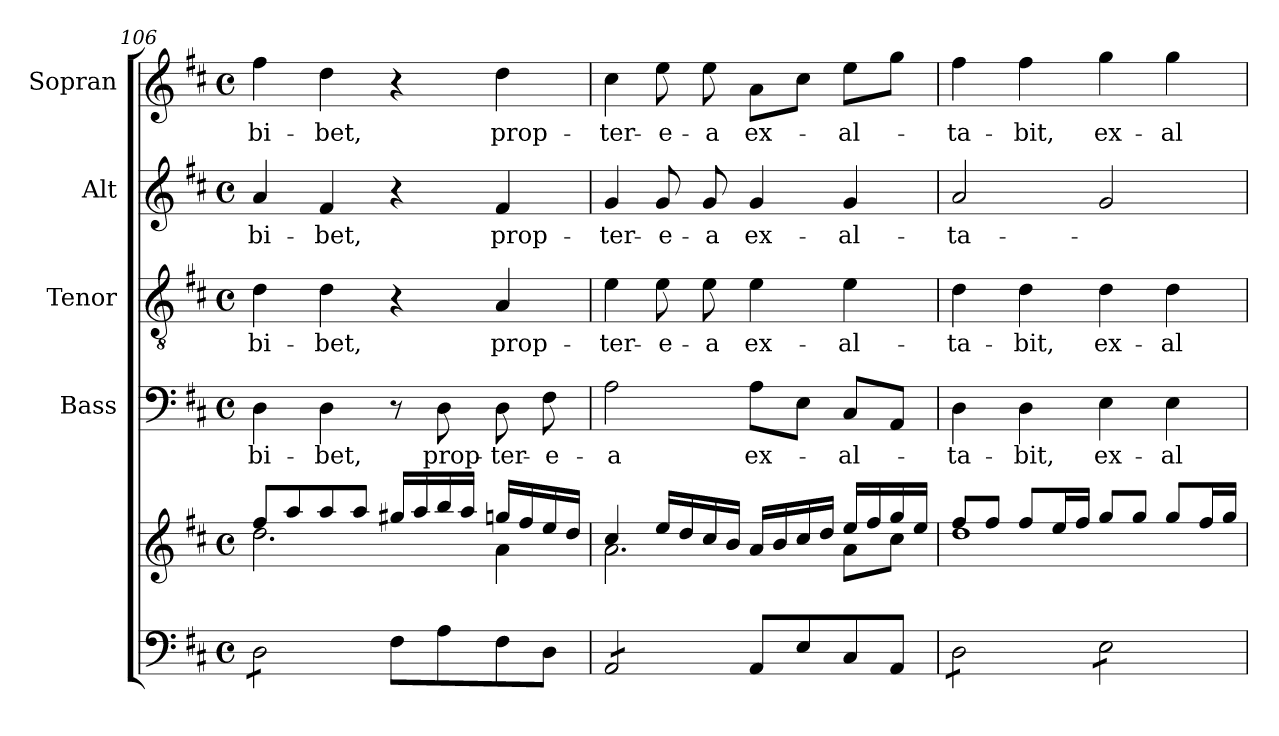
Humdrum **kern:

**kern	**kern	**kern	**text	**kern	**text	**kern	**text	**kern	**text
*part5	*part5	*part4	*part4	*part3	*part3	*part2	*part2	*part1	*part1
*staff6	*staff5	*staff4	*staff4	*staff3	*staff3	*staff2	*staff2	*staff1	*staff1
*	*	*I"Bass	*	*I"Tenor	*	*I"Alt	*	*I"Sopran	*
*	*	*I'B.	*	*I'T.	*	*I'A.	*	*I'S.	*
*clefF4	*clefG2	*clefF4	*	*clefGv2	*	*clefG2	*	*clefG2	*
*k[f#c#]	*k[f#c#]	*k[f#c#]	*	*k[f#c#]	*	*k[f#c#]	*	*k[f#c#]	*
*D:	*D:	*D:	*	*D:	*	*D:	*	*D:	*
*M4/4	*M4/4	*M4/4	*	*M4/4	*	*M4/4	*	*M4/4	*
*met(c)	*met(c)	*met(c)	*	*met(c)	*	*met(c)	*	*met(c)	*
=106	=106	=106	=106	=106	=106	=106	=106	=106	=106
*	*^	*	*	*	*	*	*	*	*
!	!	!	!	!LO:LY:b	!	!LO:LY:b	!	!LO:LY:b	!	!LO:LY:b
*tremolo	*	*	*	*	*	*	*	*	*	*
8D\L	8ff#/L	2.dd\	4D\	bi-	4d\	bi-	4a/	bi-	4ff#\	bi-
8D\	8aa/	.	.	.	.	.	.	.	.	.
!	!	!	!	!LO:LY:b	!	!LO:LY:b	!	!LO:LY:b	!	!LO:LY:b
8D\	8aa/	.	4D\	-bet,	4d\	-bet,	4f#/	-bet,	4dd\	-bet,
8D\J	8aa/J	.	.	.	.	.	.	.	.	.
*Xtremolo	*	*	*	*	*	*	*	*	*	*
8F#\L	16gg#X/LL	.	8r	.	4r	.	4r	.	4r	.
.	16aa/	.	.	.	.	.	.	.	.	.
!	!	!	!	!LO:LY:b	!	!	!	!	!	!
8A\	16bb/	.	8D\	prop-	.	.	.	.	.	.
.	16aa/JJ	.	.	.	.	.	.	.	.	.
!	!	!	!	!LO:LY:b	!	!LO:LY:b	!	!LO:LY:b	!	!LO:LY:b
8F#\	16ggn/LL	4a\	8D\	-ter-	4A/	prop-	4f#/	prop-	4dd\	prop-
.	16ff#/	.	.	.	.	.	.	.	.	.
!	!	!	!	!LO:LY:b	!	!	!	!	!	!
8D\J	16ee/	.	8F#\	-e-	.	.	.	.	.	.
.	16dd/JJ	.	.	.	.	.	.	.	.	.
=107	=107	=107	=107	=107	=107	=107	=107	=107	=107	=107
!	!	!	!	!LO:LY:b	!	!LO:LY:b	!	!LO:LY:b	!	!LO:LY:b
*tremolo	*	*	*	*	*	*	*	*	*	*
8AA/L	4cc#/	2.a\	2A\	-a	4e\	-ter-	4g/	-ter-	4cc#\	-ter-
8AA/	.	.	.	.	.	.	.	.	.	.
!	!	!	!	!	!	!LO:LY:b	!	!LO:LY:b	!	!LO:LY:b
8AA/	16ee/LL	.	.	.	8e\	-e-	8g/	-e-	8ee\	-e-
.	16dd/	.	.	.	.	.	.	.	.	.
!	!	!	!	!	!	!LO:LY:b	!	!LO:LY:b	!	!LO:LY:b
8AA/J	16cc#/	.	.	.	8e\	-a	8g/	-a	8ee\	-a
*Xtremolo	*	*	*	*	*	*	*	*	*	*
.	16b/JJ	.	.	.	.	.	.	.	.	.
!	!	!	!	!LO:LY:b	!	!LO:LY:b	!	!LO:LY:b	!	!LO:LY:b
8AA/L	16a/LL	.	8A\L	ex-	4e\	ex-	4g/	ex-	8a\L	ex-
.	16b/	.	.	.	.	.	.	.	.	.
8E/	16cc#/	.	8E\J	.	.	.	.	.	8cc#\J	.
.	16dd/JJ	.	.	.	.	.	.	.	.	.
!	!	!	!	!LO:LY:b	!	!LO:LY:b	!	!LO:LY:b	!	!LO:LY:b
8C#/	16ee/LL	8a\L	8C#/L	-al-	4e\	-al-	4g/	-al-	8ee\L	-al-
.	16ff#/	.	.	.	.	.	.	.	.	.
8AA/J	16gg/	8cc#\J	8AA/J	.	.	.	.	.	8gg\J	.
.	16ee/JJ	.	.	.	.	.	.	.	.	.
=108	=108	=108	=108	=108	=108	=108	=108	=108	=108	=108
!	!	!	!	!LO:LY:b	!	!LO:LY:b	!	!LO:LY:b	!	!LO:LY:b
*tremolo	*	*	*	*	*	*	*	*	*	*
8D\L	8ff#/L	1dd	4D\	-ta-	4d\	-ta-	2a/	-ta-	4ff#\	-ta-
8D\	8ff#/J	.	.	.	.	.	.	.	.	.
!	!	!	!	!LO:LY:b	!	!LO:LY:b	!	!	!	!LO:LY:b
8D\	8ff#/L	.	4D\	-bit,	4d\	-bit,	.	.	4ff#\	-bit,
8D\J	16ee/L	.	.	.	.	.	.	.	.	.
.	16ff#/JJ	.	.	.	.	.	.	.	.	.
!	!	!	!	!LO:LY:b	!	!LO:LY:b	!	!	!	!LO:LY:b
8E\L	8gg/L	.	4E\	ex-	4d\	ex-	2g/	.	4gg\	ex-
8E\	8gg/J	.	.	.	.	.	.	.	.	.
!	!	!	!	!LO:LY:b	!	!LO:LY:b	!	!	!	!LO:LY:b
8E\	8gg/L	.	4E\	-al-	4d\	-al-	.	.	4gg\	-al-
8E\J	16ff#/L	.	.	.	.	.	.	.	.	.
*Xtremolo	*	*	*	*	*	*	*	*	*	*
.	16gg/JJ	.	.	.	.	.	.	.	.	.
*	*v	*v	*	*	*	*	*	*	*	*
=	=	=	=	=	=	=	=	=	=
*-	*-	*-	*-	*-	*-	*-	*-	*-	*-
